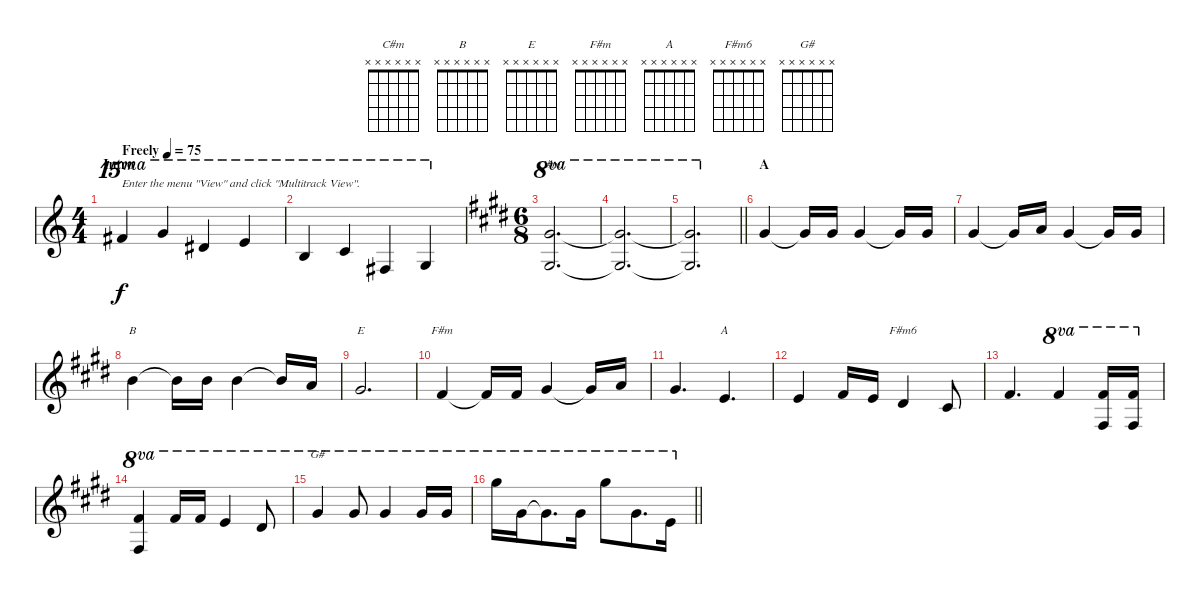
\track "" {instrument acousticgrandpiano}
\staff {score}
\tuning (E4 B3 G3 D3 A2 E2) {hide}
\chord ("C#m" x x x x x x)
\chord ("B" x x x x x x)
\chord ("E" x x x x x x)
\chord ("F#m" x x x x x x)
\chord ("A" x x x x x x)
\chord ("F#m6" x x x x x x)
\chord ("G#" x x x x x x)
\ts (4 4)
\section ("" "Intro")
\tempo (75 "Freely")
\clef g2
\ks c
26.1.4{ot 15ma txt "Enter the menu \"View\" and click \"Multitrack View\"." dy f instrument acousticgrandpiano} 27.1.4{ot 15ma} 23.1.4{ot 15ma} 24.1.4{ot 15ma} |
19.1.4{ot 15ma} 20.1.4{ot 15ma} 14.1.4{ot 15ma} 15.1.4{ot 15ma} |
\ts (6 8)
\ks c#minor
(16.1 13.3).2{d ch "C#m" ot 8va} |
(16.1{t} 13.3{t}).2{d ot 8va} |
\barLineRight lightlight
(16.1{t} 13.3{t}).2{d ot 8va} |
\section ("" "A")
4.1.4 4.1{t}.16 4.1.16 4.1.4 4.1{t}.16 4.1.16 |
4.1.4 4.1{t}.16 5.1.16 4.1.4 4.1{t}.16 4.1.16 |
7.1.4{ch "B"} 7.1{t}.16 7.1.16 7.1.4 7.1{t}.16 5.1.16 |
4.1.2{d ch "E"} |
2.1.4{ch "F#m"} 2.1{t}.16 2.1.16 4.1.4 4.1{t}.16 5.1.16 |
4.1.4{d} 5.2.4{d ch "A"} |
5.2.4 7.2.16 5.2.16 4.2.4{ch "F#m6"} 6.3.8 |
7.2.4{d} 14.1.4{ot 8va} (14.1 11.3).16{ot 8va} (14.1 11.3).16{ot 8va} |
(14.1 11.3).4{ot 8va} 14.1.16{ot 8va} 14.1.16{ot 8va} 12.1.4{ot 8va} 16.2.8{ot 8va} |
16.1.4{ch "G#" ot 8va} 16.1.8{ot 8va} 16.1.4{ot 8va} 16.1.16{ot 8va} 16.1.16{ot 8va} |
\barLineRight lightlight
28.1.16{ot 8va} 16.1.16{ot 8va} 16.1{t}.8{d ot 8va} 16.1.16{ot 8va} 28.1.8{ot 8va} 16.1.8{d ot 8va} 12.1.16{ot 8va}
